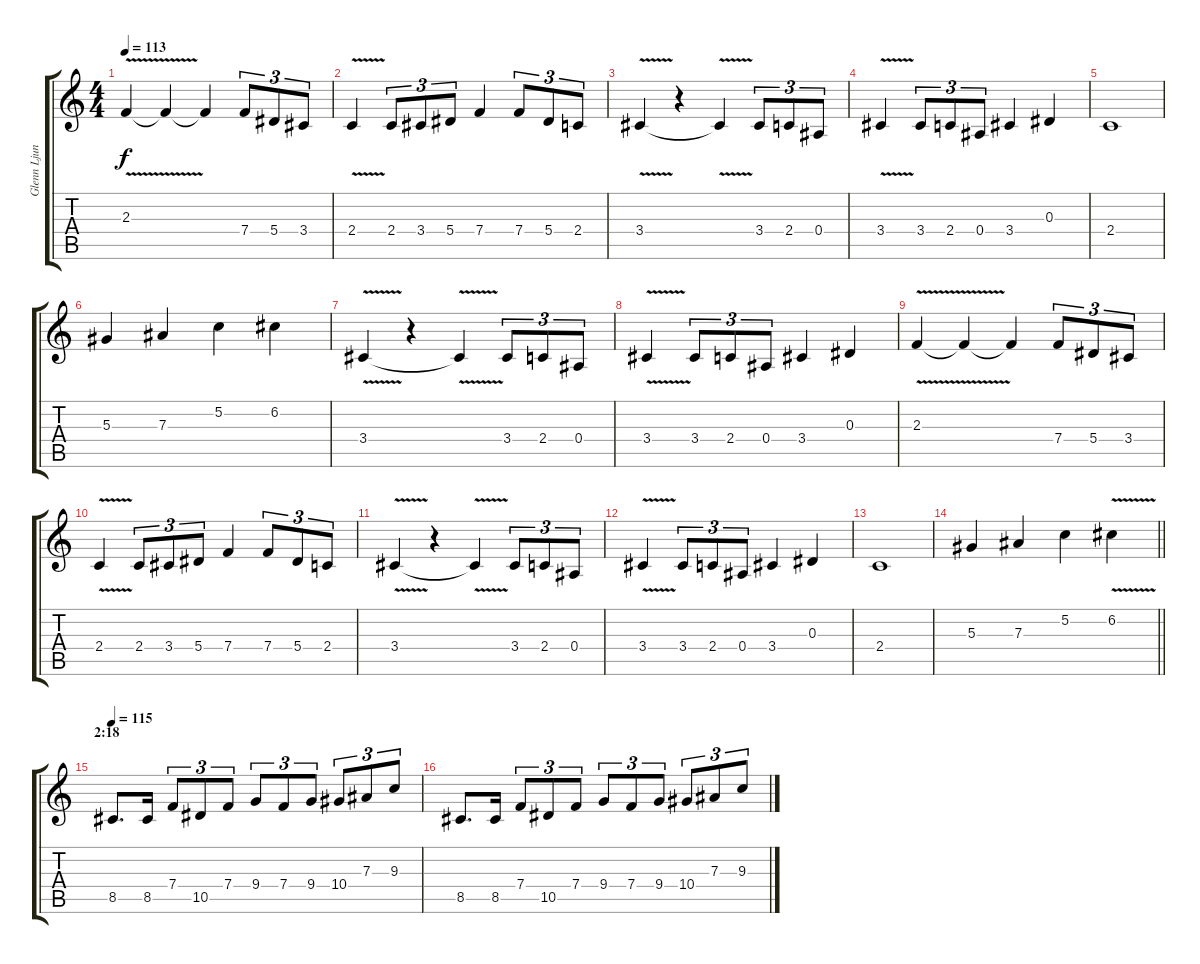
\track ("Glenn Ljungström" "Glenn Ljun") {instrument distortionguitar}
\staff {score tabs}
\tuning (C4 G3 Eb3 Bb2 F2 C2) {hide}
\ts (4 4)
\tempo 113
\clef g2
\ks c
2.3{v}.4{dy f} 2.3{t}.4 2.3{t}.4 7.4.8{tu (3 2)} 5.4.8{tu (3 2)} 3.4.8{tu (3 2)} |
2.4{v}.4 2.4.8{tu (3 2)} 3.4.8{tu (3 2)} 5.4.8{tu (3 2)} 7.4.4 7.4.8{tu (3 2)} 5.4.8{tu (3 2)} 2.4.8{tu (3 2)} |
3.4{v}.4 r.4 3.4{t}.4 3.4.8{tu (3 2)} 2.4.8{tu (3 2)} 0.4.8{tu (3 2)} |
3.4{v}.4 3.4.8{tu (3 2)} 2.4.8{tu (3 2)} 0.4.8{tu (3 2)} 3.4.4 0.3.4 |
2.4.1 |
5.3.4 7.3.4 5.2.4 6.2.4 |
3.4{v}.4 r.4 3.4{t}.4 3.4.8{tu (3 2)} 2.4.8{tu (3 2)} 0.4.8{tu (3 2)} |
3.4{v}.4 3.4.8{tu (3 2)} 2.4.8{tu (3 2)} 0.4.8{tu (3 2)} 3.4.4 0.3.4 |
2.3{v}.4 2.3{t}.4 2.3{t}.4 7.4.8{tu (3 2)} 5.4.8{tu (3 2)} 3.4.8{tu (3 2)} |
2.4{v}.4 2.4.8{tu (3 2)} 3.4.8{tu (3 2)} 5.4.8{tu (3 2)} 7.4.4 7.4.8{tu (3 2)} 5.4.8{tu (3 2)} 2.4.8{tu (3 2)} |
3.4{v}.4 r.4 3.4{t}.4 3.4.8{tu (3 2)} 2.4.8{tu (3 2)} 0.4.8{tu (3 2)} |
3.4{v}.4 3.4.8{tu (3 2)} 2.4.8{tu (3 2)} 0.4.8{tu (3 2)} 3.4.4 0.3.4 |
2.4.1 |
\barLineRight lightlight
5.3.4 7.3.4 5.2.4 6.2{v}.4 |
\section ("" "2:18")
\tempo 115
8.5.8{d} 8.5.16 7.4.8{tu (3 2)} 10.5.8{tu (3 2)} 7.4.8{tu (3 2)} 9.4.8{tu (3 2)} 7.4.8{tu (3 2)} 9.4.8{tu (3 2)} 10.4.8{tu (3 2)} 7.3.8{tu (3 2)} 9.3.8{tu (3 2)} |
8.5.8{d} 8.5.16 7.4.8{tu (3 2)} 10.5.8{tu (3 2)} 7.4.8{tu (3 2)} 9.4.8{tu (3 2)} 7.4.8{tu (3 2)} 9.4.8{tu (3 2)} 10.4.8{tu (3 2)} 7.3.8{tu (3 2)} 9.3.8{tu (3 2)}
